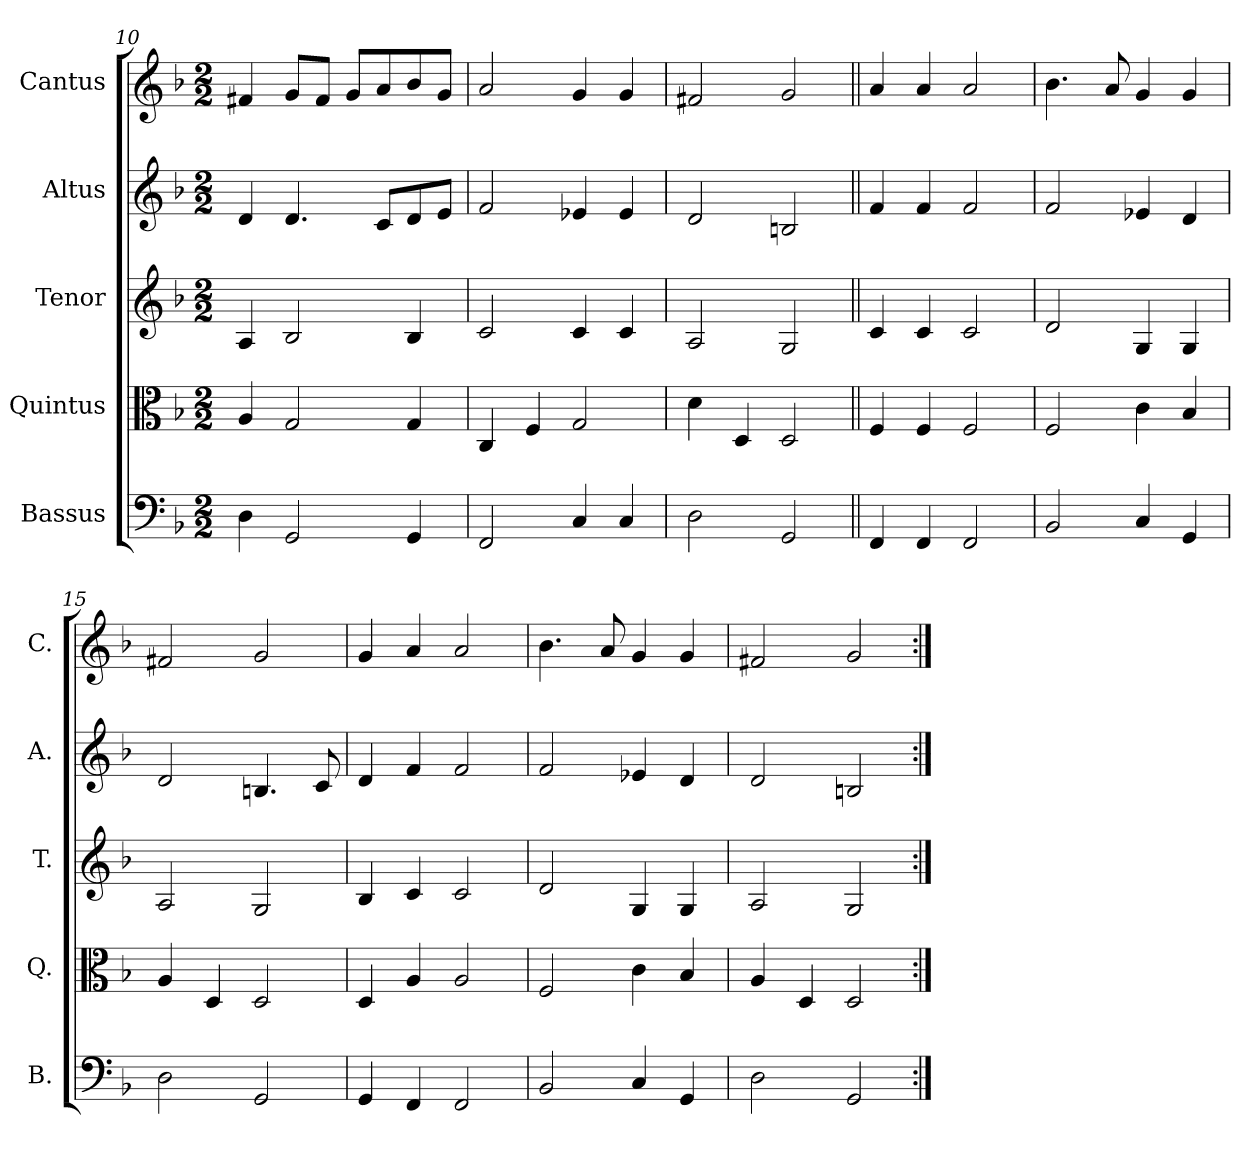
**kern	**kern	**kern	**kern	**kern
*part5	*part4	*part3	*part2	*part1
*staff5	*staff4	*staff3	*staff2	*staff1
*I"Bassus	*I"Quintus	*I"Tenor	*I"Altus	*I"Cantus
*I'B.	*I'Q.	*I'T.	*I'A.	*I'C.
!!LO:LB:g=z
*clefF4	*clefC3	*clefG2	*clefG2	*clefG2
*k[b-]	*k[b-]	*k[b-]	*k[b-]	*k[b-]
*F:	*F:	*F:	*F:	*F:
*M2/2	*M2/2	*M2/2	*M2/2	*M2/2
=10	=10	=10	=10	=10
4D\	4A/	4A/	4d/	4f#X/
2GG/	2G/	2B-/	4.d/	8g/L
.	.	.	.	8f#/J
.	.	.	.	8g/L
.	.	.	8c/L	8a/
4GG/	4G/	4B-/	8d/	8b-/
.	.	.	8e/J	8g/J
=11	=11	=11	=11	=11
2FF/	4C/	2c/	2f/	2a/
.	4F/	.	.	.
4C/	2G/	4c/	4e-X/	4g/
4C/	.	4c/	4e-/	4g/
=12	=12	=12	=12	=12
2D\	4d\	2A/	2d/	2f#X/
.	4D/	.	.	.
2GG/	2D/	2G/	2Bn/	2g/
=13||	=13||	=13||	=13||	=13||
4FF/	4F/	4c/	4f/	4a/
4FF/	4F/	4c/	4f/	4a/
2FF/	2F/	2c/	2f/	2a/
=14	=14	=14	=14	=14
2BB-/	2F/	2d/	2f/	4.b-\
.	.	.	.	8a/
4C/	4c\	4G/	4e-X/	4g/
4GG/	4B-/	4G/	4d/	4g/
=15	=15	=15	=15	=15
2D\	4A/	2A/	2d/	2f#X/
.	4D/	.	.	.
2GG/	2D/	2G/	4.Bn/	2g/
.	.	.	8c/	.
=16	=16	=16	=16	=16
4GG/	4D/	4B-/	4d/	4g/
4FF/	4A/	4c/	4f/	4a/
2FF/	2A/	2c/	2f/	2a/
=17	=17	=17	=17	=17
2BB-/	2F/	2d/	2f/	4.b-\
.	.	.	.	8a/
4C/	4c\	4G/	4e-X/	4g/
4GG/	4B-/	4G/	4d/	4g/
=18	=18	=18	=18	=18
2D\	4A/	2A/	2d/	2f#X/
.	4D/	.	.	.
2GG/	2D/	2G/	2Bn/	2g/
=:|!	=:|!	=:|!	=:|!	=:|!
*-	*-	*-	*-	*-
